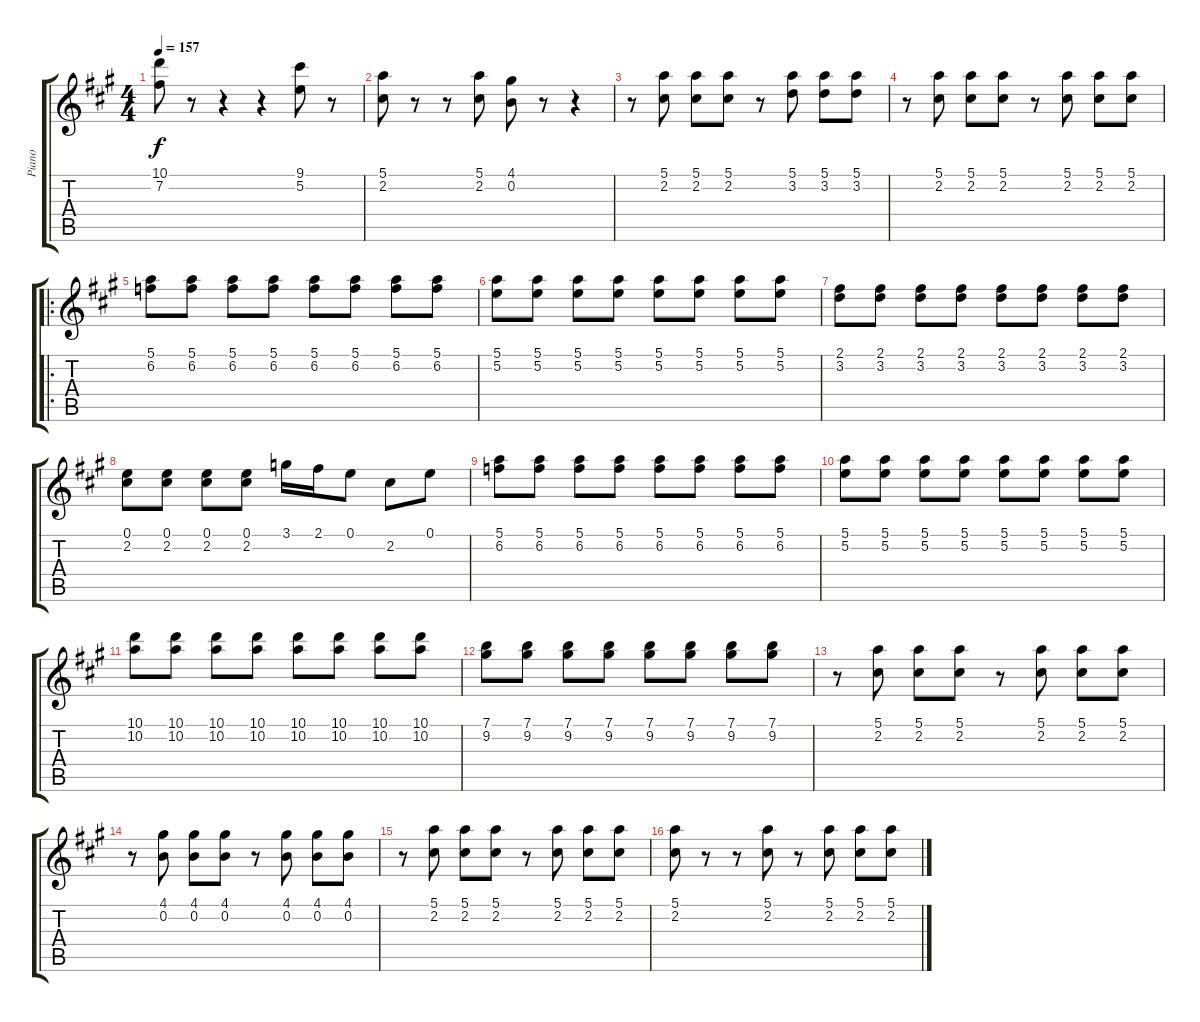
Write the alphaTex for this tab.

\track ("Piano" "Piano") {instrument acousticgrandpiano}
\staff {score tabs}
\tuning (E5 B4 G4 D4 A3 E3) {hide}
\ts (4 4)
\tempo 157
\clef g2
\ks a
(10.1 7.2).8{dy f} r.8 r.4 r.4 (9.1 5.2).8 r.8 |
(5.1 2.2).8 r.8 r.8 (5.1 2.2).8 (4.1 0.2).8 r.8 r.4 |
r.8 (5.1 2.2).8 (5.1 2.2).8 (5.1 2.2).8 r.8 (5.1 3.2).8 (5.1 3.2).8 (5.1 3.2).8 |
r.8 (5.1 2.2).8 (5.1 2.2).8 (5.1 2.2).8 r.8 (5.1 2.2).8 (5.1 2.2).8 (5.1 2.2).8 |
\ro
(5.1 6.2).8 (5.1 6.2).8 (5.1 6.2).8 (5.1 6.2).8 (5.1 6.2).8 (5.1 6.2).8 (5.1 6.2).8 (5.1 6.2).8 |
(5.1 5.2).8 (5.1 5.2).8 (5.1 5.2).8 (5.1 5.2).8 (5.1 5.2).8 (5.1 5.2).8 (5.1 5.2).8 (5.1 5.2).8 |
(2.1 3.2).8 (2.1 3.2).8 (2.1 3.2).8 (2.1 3.2).8 (2.1 3.2).8 (2.1 3.2).8 (2.1 3.2).8 (2.1 3.2).8 |
(0.1 2.2).8 (0.1 2.2).8 (0.1 2.2).8 (0.1 2.2).8 3.1.16 2.1.16 0.1.8 2.2.8 0.1.8 |
(5.1 6.2).8 (5.1 6.2).8 (5.1 6.2).8 (5.1 6.2).8 (5.1 6.2).8 (5.1 6.2).8 (5.1 6.2).8 (5.1 6.2).8 |
(5.1 5.2).8 (5.1 5.2).8 (5.1 5.2).8 (5.1 5.2).8 (5.1 5.2).8 (5.1 5.2).8 (5.1 5.2).8 (5.1 5.2).8 |
(10.1 10.2).8 (10.1 10.2).8 (10.1 10.2).8 (10.1 10.2).8 (10.1 10.2).8 (10.1 10.2).8 (10.1 10.2).8 (10.1 10.2).8 |
(7.1 9.2).8 (7.1 9.2).8 (7.1 9.2).8 (7.1 9.2).8 (7.1 9.2).8 (7.1 9.2).8 (7.1 9.2).8 (7.1 9.2).8 |
r.8 (5.1 2.2).8 (5.1 2.2).8 (5.1 2.2).8 r.8 (5.1 2.2).8 (5.1 2.2).8 (5.1 2.2).8 |
r.8 (4.1 0.2).8 (4.1 0.2).8 (4.1 0.2).8 r.8 (4.1 0.2).8 (4.1 0.2).8 (4.1 0.2).8 |
r.8 (5.1 2.2).8 (5.1 2.2).8 (5.1 2.2).8 r.8 (5.1 2.2).8 (5.1 2.2).8 (5.1 2.2).8 |
(5.1 2.2).8 r.8 r.8 (5.1 2.2).8 r.8 (5.1 2.2).8 (5.1 2.2).8 (5.1 2.2).8
